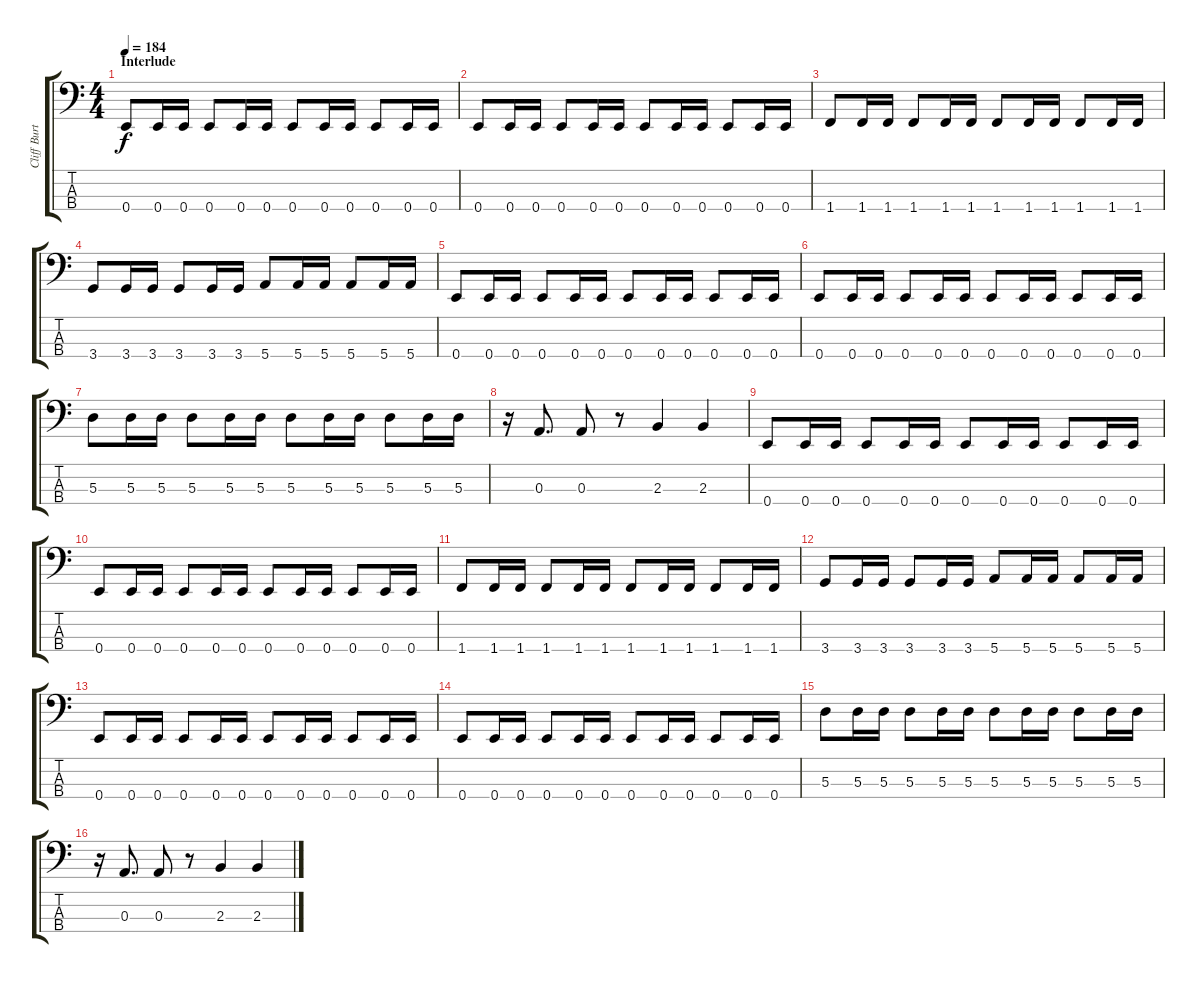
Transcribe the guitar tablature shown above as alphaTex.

\track ("Cliff Burton" "Cliff Burt") {instrument electricbassfinger}
\staff {score tabs}
\tuning (G2 D2 A1 E1) {hide}
\ts (4 4)
\section ("" "Interlude")
\tempo 184
\clef f4
\ks c
0.4.8{dy f} 0.4.16 0.4.16 0.4.8 0.4.16 0.4.16 0.4.8 0.4.16 0.4.16 0.4.8 0.4.16 0.4.16 |
0.4.8 0.4.16 0.4.16 0.4.8 0.4.16 0.4.16 0.4.8 0.4.16 0.4.16 0.4.8 0.4.16 0.4.16 |
1.4.8 1.4.16 1.4.16 1.4.8 1.4.16 1.4.16 1.4.8 1.4.16 1.4.16 1.4.8 1.4.16 1.4.16 |
3.4.8 3.4.16 3.4.16 3.4.8 3.4.16 3.4.16 5.4.8 5.4.16 5.4.16 5.4.8 5.4.16 5.4.16 |
0.4.8 0.4.16 0.4.16 0.4.8 0.4.16 0.4.16 0.4.8 0.4.16 0.4.16 0.4.8 0.4.16 0.4.16 |
0.4.8 0.4.16 0.4.16 0.4.8 0.4.16 0.4.16 0.4.8 0.4.16 0.4.16 0.4.8 0.4.16 0.4.16 |
5.3.8 5.3.16 5.3.16 5.3.8 5.3.16 5.3.16 5.3.8 5.3.16 5.3.16 5.3.8 5.3.16 5.3.16 |
r.16 0.3.8{d} 0.3.8 r.8 2.3.4 2.3.4 |
0.4.8 0.4.16 0.4.16 0.4.8 0.4.16 0.4.16 0.4.8 0.4.16 0.4.16 0.4.8 0.4.16 0.4.16 |
0.4.8 0.4.16 0.4.16 0.4.8 0.4.16 0.4.16 0.4.8 0.4.16 0.4.16 0.4.8 0.4.16 0.4.16 |
1.4.8 1.4.16 1.4.16 1.4.8 1.4.16 1.4.16 1.4.8 1.4.16 1.4.16 1.4.8 1.4.16 1.4.16 |
3.4.8 3.4.16 3.4.16 3.4.8 3.4.16 3.4.16 5.4.8 5.4.16 5.4.16 5.4.8 5.4.16 5.4.16 |
0.4.8 0.4.16 0.4.16 0.4.8 0.4.16 0.4.16 0.4.8 0.4.16 0.4.16 0.4.8 0.4.16 0.4.16 |
0.4.8 0.4.16 0.4.16 0.4.8 0.4.16 0.4.16 0.4.8 0.4.16 0.4.16 0.4.8 0.4.16 0.4.16 |
5.3.8 5.3.16 5.3.16 5.3.8 5.3.16 5.3.16 5.3.8 5.3.16 5.3.16 5.3.8 5.3.16 5.3.16 |
r.16 0.3.8{d} 0.3.8 r.8 2.3.4 2.3.4
